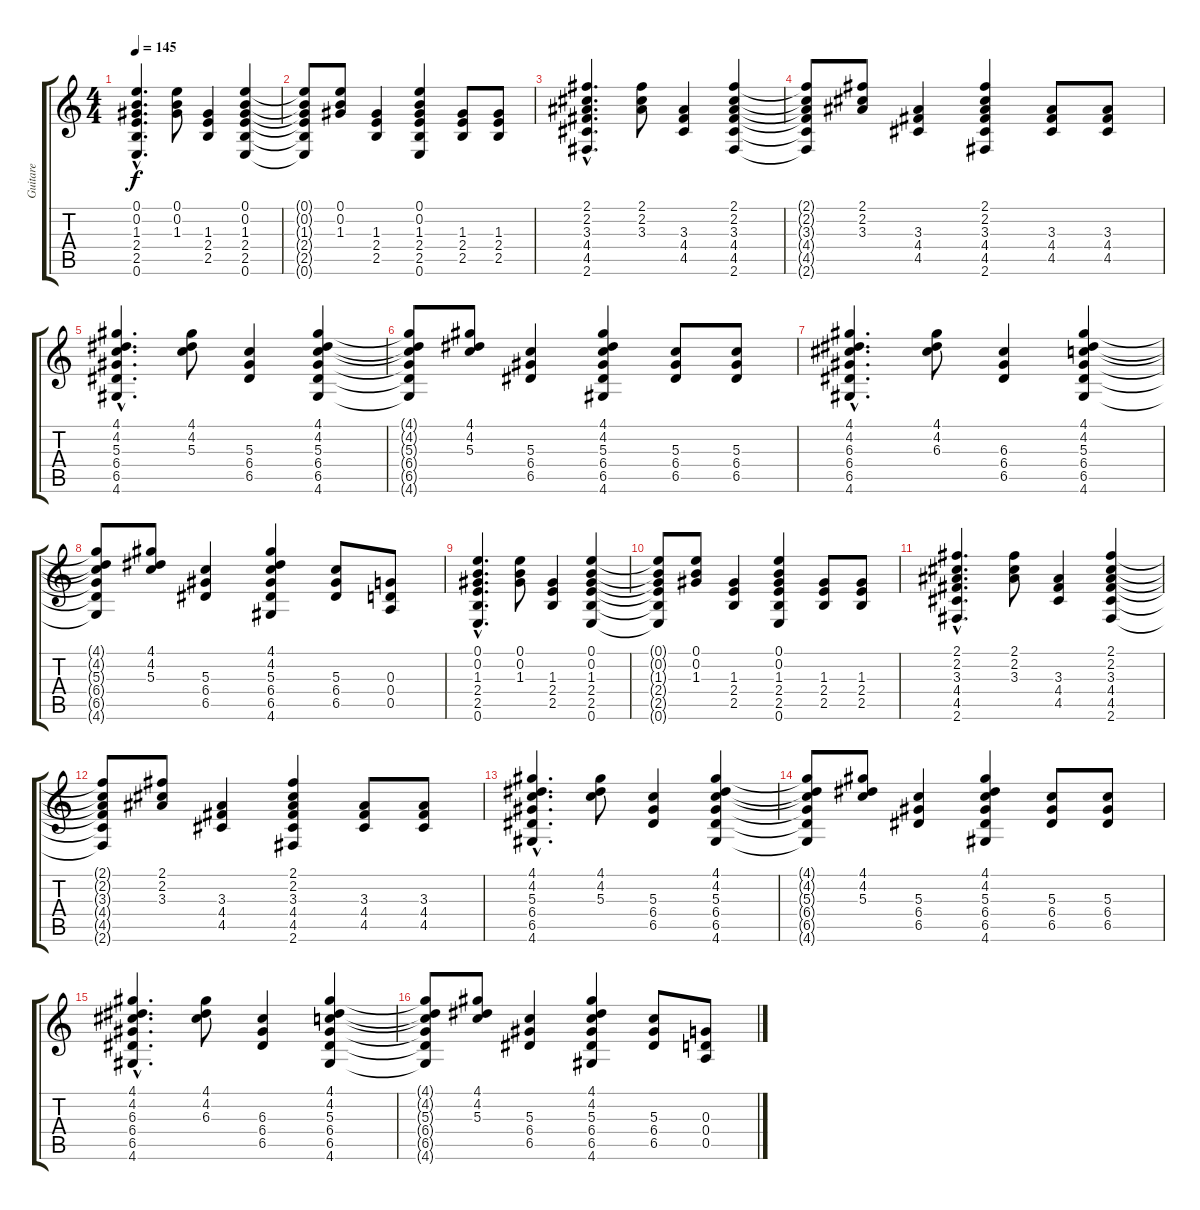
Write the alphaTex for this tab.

\track ("Guitare" "Guitare") {instrument acousticguitarsteel}
\staff {score tabs}
\tuning (E4 B3 G3 D3 A2 E2) {hide}
\ts (4 4)
\tempo 145
\clef g2
\ks c
(0.1{hac} 0.2{hac} 1.3{hac} 2.4{hac} 2.5{hac} 0.6{hac}).4{d dy f} (0.1 0.2 1.3).8 (1.3 2.4 2.5).4 (0.1 0.2 1.3 2.4 2.5 0.6).4 |
(0.1{t} 0.2{t} 1.3{t} 2.4{t} 2.5{t} 0.6{t}).8 (0.1 0.2 1.3).8 (1.3 2.4 2.5).4 (0.1 0.2 1.3 2.4 2.5 0.6).4 (1.3 2.4 2.5).8 (1.3 2.4 2.5).8 |
(2.1{hac} 2.2{hac} 3.3{hac} 4.4{hac} 4.5{hac} 2.6{hac}).4{d} (2.1 2.2 3.3).8 (3.3 4.4 4.5).4 (2.1 2.2 3.3 4.4 4.5 2.6).4 |
(2.1{t} 2.2{t} 3.3{t} 4.4{t} 4.5{t} 2.6{t}).8 (2.1 2.2 3.3).8 (3.3 4.4 4.5).4 (2.1 2.2 3.3 4.4 4.5 2.6).4 (3.3 4.4 4.5).8 (3.3 4.4 4.5).8 |
(4.1{hac} 4.2{hac} 5.3{hac} 6.4{hac} 6.5{hac} 4.6{hac}).4{d} (4.1 4.2 5.3).8 (5.3 6.4 6.5).4 (4.1 4.2 5.3 6.4 6.5 4.6).4 |
(4.1{t} 4.2{t} 5.3{t} 6.4{t} 6.5{t} 4.6{t}).8 (4.1 4.2 5.3).8 (5.3 6.4 6.5).4 (4.1 4.2 5.3 6.4 6.5 4.6).4 (5.3 6.4 6.5).8 (5.3 6.4 6.5).8 |
(4.1{hac} 4.2{hac} 6.3{hac} 6.4{hac} 6.5{hac} 4.6{hac}).4{d} (4.1 4.2 6.3).8 (6.3 6.4 6.5).4 (4.1 4.2 5.3 6.4 6.5 4.6).4 |
(4.1{t} 4.2{t} 5.3{t} 6.4{t} 6.5{t} 4.6{t}).8 (4.1 4.2 5.3).8 (5.3 6.4 6.5).4 (4.1 4.2 5.3 6.4 6.5 4.6).4 (5.3 6.4 6.5).8 (0.3 0.4 0.5).8 |
(0.1{hac} 0.2{hac} 1.3{hac} 2.4{hac} 2.5{hac} 0.6{hac}).4{d} (0.1 0.2 1.3).8 (1.3 2.4 2.5).4 (0.1 0.2 1.3 2.4 2.5 0.6).4 |
(0.1{t} 0.2{t} 1.3{t} 2.4{t} 2.5{t} 0.6{t}).8 (0.1 0.2 1.3).8 (1.3 2.4 2.5).4 (0.1 0.2 1.3 2.4 2.5 0.6).4 (1.3 2.4 2.5).8 (1.3 2.4 2.5).8 |
(2.1{hac} 2.2{hac} 3.3{hac} 4.4{hac} 4.5{hac} 2.6{hac}).4{d} (2.1 2.2 3.3).8 (3.3 4.4 4.5).4 (2.1 2.2 3.3 4.4 4.5 2.6).4 |
(2.1{t} 2.2{t} 3.3{t} 4.4{t} 4.5{t} 2.6{t}).8 (2.1 2.2 3.3).8 (3.3 4.4 4.5).4 (2.1 2.2 3.3 4.4 4.5 2.6).4 (3.3 4.4 4.5).8 (3.3 4.4 4.5).8 |
(4.1{hac} 4.2{hac} 5.3{hac} 6.4{hac} 6.5{hac} 4.6{hac}).4{d} (4.1 4.2 5.3).8 (5.3 6.4 6.5).4 (4.1 4.2 5.3 6.4 6.5 4.6).4 |
(4.1{t} 4.2{t} 5.3{t} 6.4{t} 6.5{t} 4.6{t}).8 (4.1 4.2 5.3).8 (5.3 6.4 6.5).4 (4.1 4.2 5.3 6.4 6.5 4.6).4 (5.3 6.4 6.5).8 (5.3 6.4 6.5).8 |
(4.1{hac} 4.2{hac} 6.3{hac} 6.4{hac} 6.5{hac} 4.6{hac}).4{d} (4.1 4.2 6.3).8 (6.3 6.4 6.5).4 (4.1 4.2 5.3 6.4 6.5 4.6).4 |
(4.1{t} 4.2{t} 5.3{t} 6.4{t} 6.5{t} 4.6{t}).8 (4.1 4.2 5.3).8 (5.3 6.4 6.5).4 (4.1 4.2 5.3 6.4 6.5 4.6).4 (5.3 6.4 6.5).8 (0.3 0.4 0.5).8
